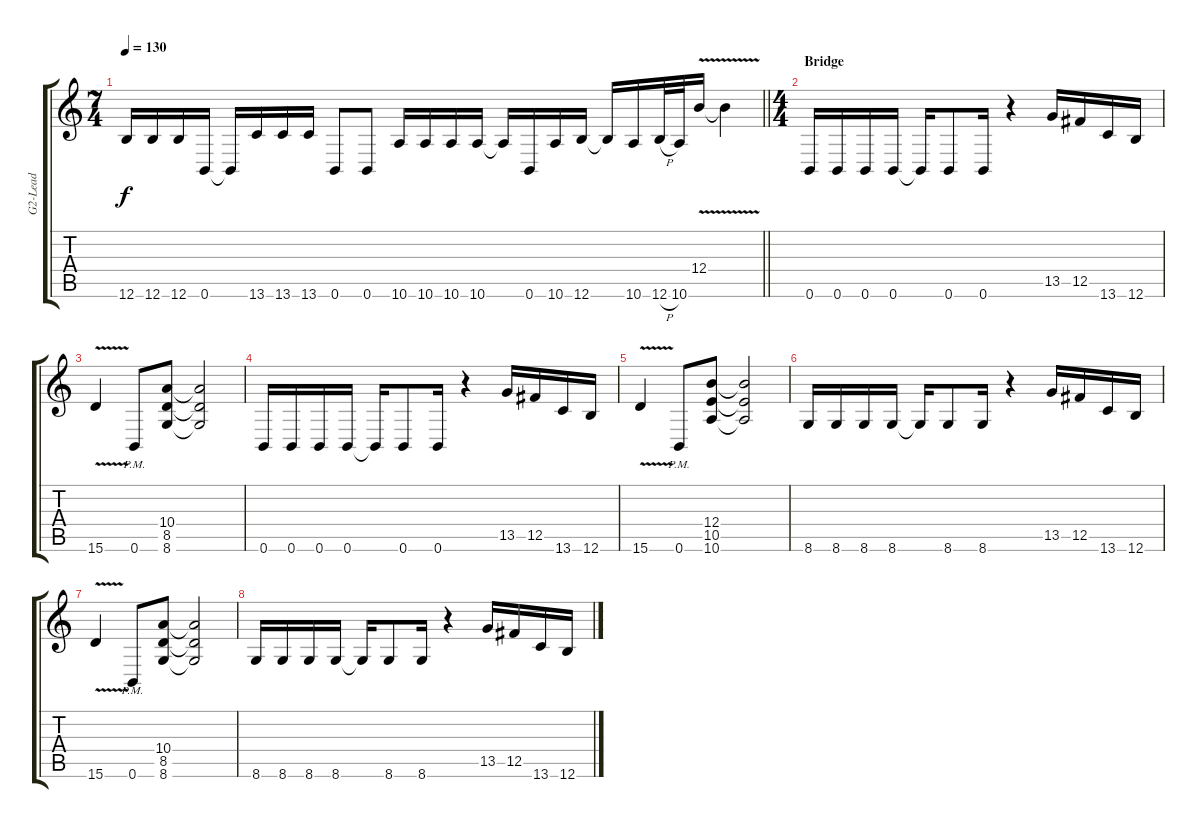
\track ("G2-Lead" "G2-Lead") {instrument distortionguitar}
\staff {score tabs}
\tuning (Db4 Ab3 E3 B2 Gb2 B1) {hide}
\ts (7 4)
\tempo 130
\clef g2
\barLineRight lightlight
\ks c
12.6.16{dy f} 12.6.16 12.6.16 0.6.16 0.6{t}.16 13.6.16 13.6.16 13.6.16 0.6.8 0.6.8 10.6.16 10.6.16 10.6.16 10.6.16 10.6{t}.16 0.6.16 10.6.16 12.6.16 12.6{t}.16 10.6.16 12.6{h}.32 10.6.32 12.4{v}.16 12.4{t}.4 |
\ts (4 4)
\section ("" "Bridge")
0.6.16 0.6.16 0.6.16 0.6.16 0.6{t}.16 0.6.8 0.6.16 r.4 13.5.16 12.5.16 13.6.16 12.6.16 |
15.6{v}.4 0.6{pm}.8 (10.4 8.5 8.6).8 (10.4{t} 8.5{t} 8.6{t}).2 |
0.6.16 0.6.16 0.6.16 0.6.16 0.6{t}.16 0.6.8 0.6.16 r.4 13.5.16 12.5.16 13.6.16 12.6.16 |
15.6{v}.4 0.6{pm}.8 (12.4 10.5 10.6).8 (12.4{t} 10.5{t} 10.6{t}).2 |
8.6.16 8.6.16 8.6.16 8.6.16 8.6{t}.16 8.6.8 8.6.16 r.4 13.5.16 12.5.16 13.6.16 12.6.16 |
15.6{v}.4 0.6{pm}.8 (10.4 8.5 8.6).8 (10.4{t} 8.5{t} 8.6{t}).2 |
8.6.16 8.6.16 8.6.16 8.6.16 8.6{t}.16 8.6.8 8.6.16 r.4 13.5.16 12.5.16 13.6.16 12.6.16
